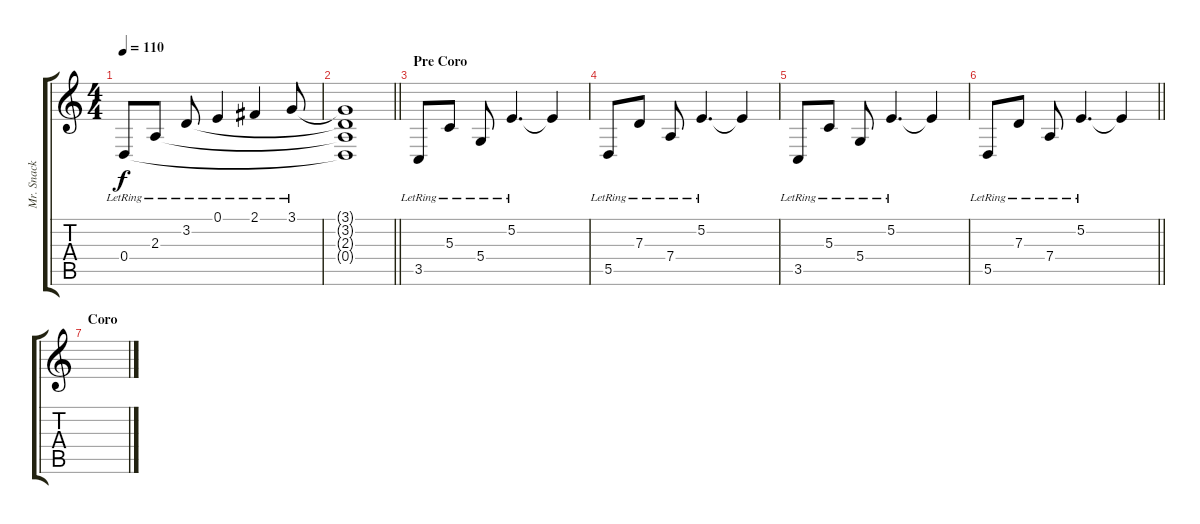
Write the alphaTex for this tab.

\track ("Mr. Snack Piano" "Mr. Snack ") {instrument acousticgrandpiano}
\staff {score tabs}
\tuning (E4 B3 G3 D3 A2 E2) {hide}
\ts (4 4)
\tempo 110
\clef g2
\ks c
0.4{lr}.8{dy f} 2.3{lr}.8 3.2{lr}.8 0.1{lr}.4 2.1{lr}.4 3.1{lr}.8 |
\barLineRight lightlight
(3.1{t} 3.2{t} 2.3{t} 0.4{t}).1 |
\section ("" "Pre Coro")
3.5{lr}.8 5.3{lr}.8 5.4{lr}.8 5.2{lr}.4{d} 5.2{t}.4 |
5.5{lr}.8 7.3{lr}.8 7.4{lr}.8 5.2{lr}.4{d} 5.2{t}.4 |
3.5{lr}.8 5.3{lr}.8 5.4{lr}.8 5.2{lr}.4{d} 5.2{t}.4 |
\barLineRight lightlight
5.5{lr}.8 7.3{lr}.8 7.4{lr}.8 5.2{lr}.4{d} 5.2{t}.4 |
\section ("" "Coro")
